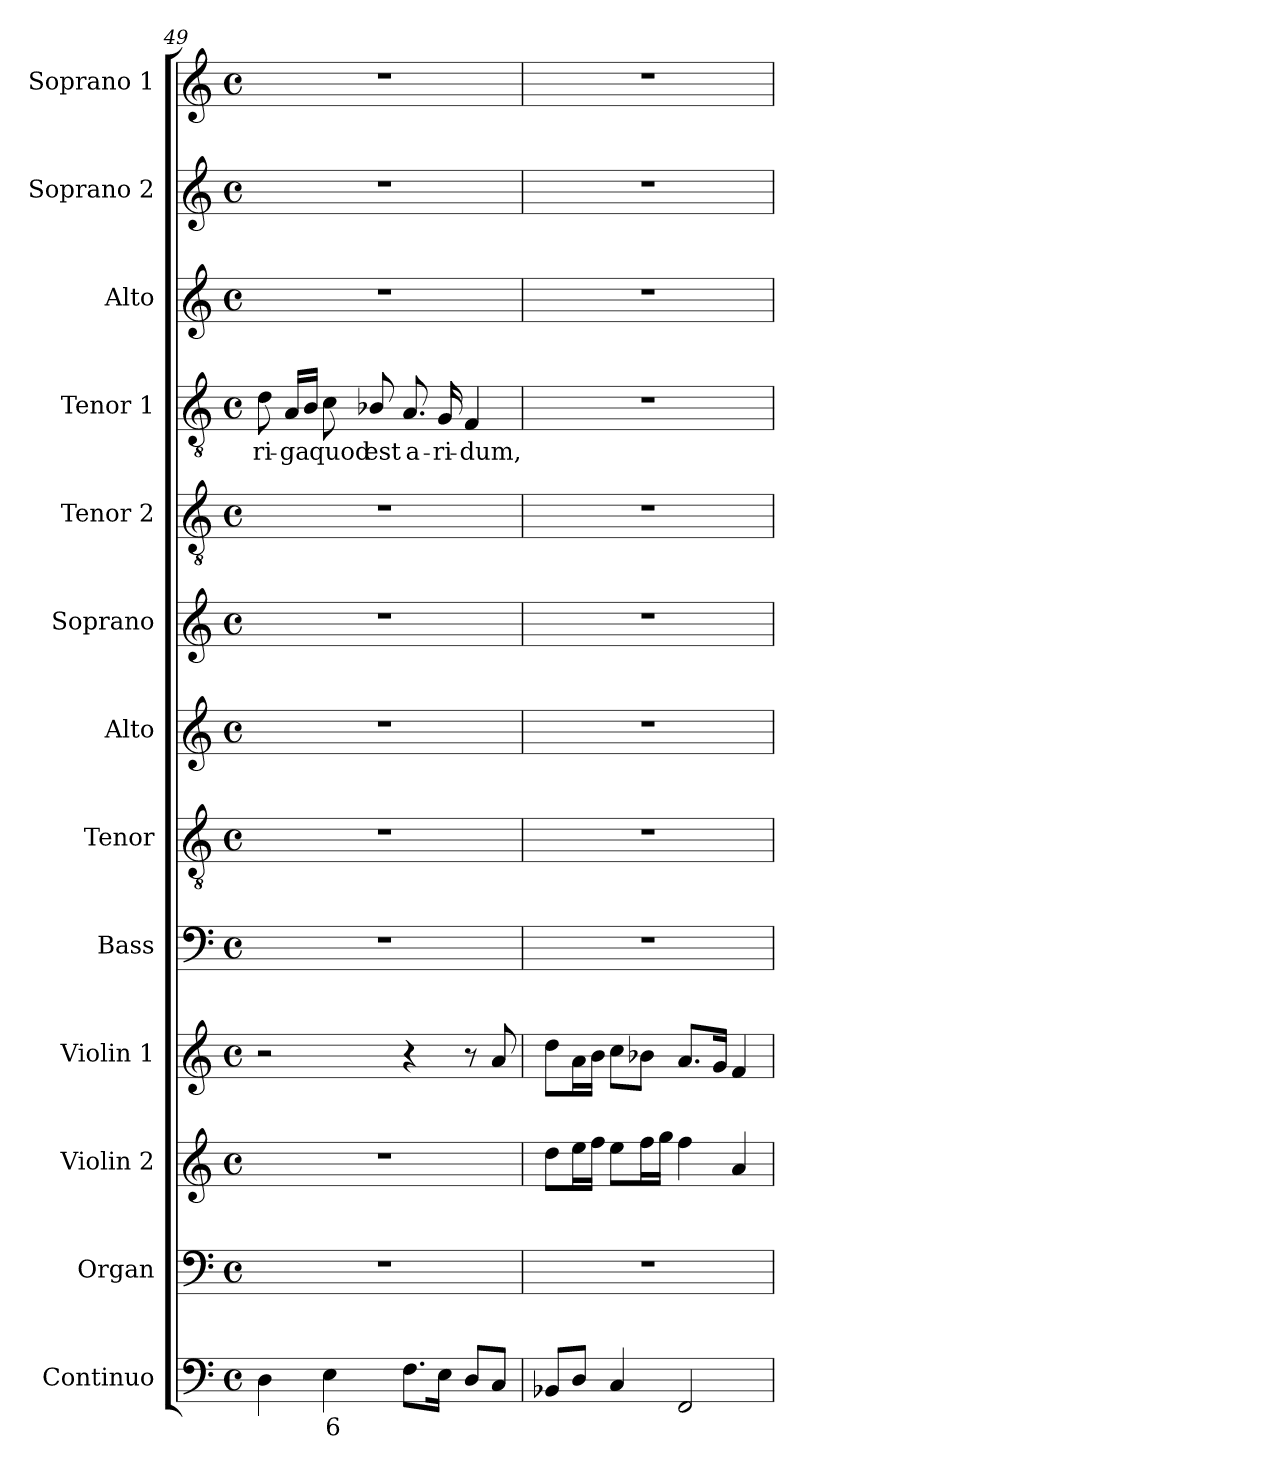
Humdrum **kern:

**kern	**text	**kern	**kern	**kern	**kern	**kern	**kern	**kern	**kern	**kern	**text	**kern	**kern	**kern
*part13	*part13	*part12	*part11	*part10	*part9	*part8	*part7	*part6	*part5	*part4	*part4	*part3	*part2	*part1
*staff13	*staff13	*staff12	*staff11	*staff10	*staff9	*staff8	*staff7	*staff6	*staff5	*staff4	*staff4	*staff3	*staff2	*staff1
*I"Continuo	*	*I"Organ	*I"Violin 2	*I"Violin 1	*I"Bass	*I"Tenor	*I"Alto	*I"Soprano	*I"Tenor 2	*I"Tenor 1	*	*I"Alto	*I"Soprano 2	*I"Soprano 1
*I'Cont.	*	*I'Org.	*I'Vln. 2	*I'Vln. 1	*I'B.	*I'T.	*I'A.	*I'S.	*I'T2.	*I'T1.	*	*I'A.	*I'S2.	*I'S1.
*clefF4	*	*clefF4	*clefG2	*clefG2	*clefF4	*clefGv2	*clefG2	*clefG2	*clefGv2	*clefGv2	*	*clefG2	*clefG2	*clefG2
*	*	*	*	*	*	*ITrd7c12	*	*	*ITrd7c12	*ITrd7c12	*	*	*	*
*k[]	*	*k[]	*k[]	*k[]	*k[]	*k[]	*k[]	*k[]	*k[]	*k[]	*	*k[]	*k[]	*k[]
*C:	*	*C:	*C:	*C:	*C:	*C:	*C:	*C:	*C:	*C:	*	*C:	*C:	*C:
*M4/4	*	*M4/4	*M4/4	*M4/4	*M4/4	*M4/4	*M4/4	*M4/4	*M4/4	*M4/4	*	*M4/4	*M4/4	*M4/4
*met(c)	*	*met(c)	*met(c)	*met(c)	*met(c)	*met(c)	*met(c)	*met(c)	*met(c)	*met(c)	*	*met(c)	*met(c)	*met(c)
=49	=49	=49	=49	=49	=49	=49	=49	=49	=49	=49	=49	=49	=49	=49
!	!	!	!	!	!	!	!	!	!	!	!LO:LY:b:color=#000000	!	!	!
4Di\	.	1r	1r	2r	1r	1r	1r	1r	1r	8Di\	ri-	1r	1r	1r
!	!	!	!	!	!	!	!	!	!	!	!LO:LY:b:color=#000000	!	!	!
.	.	.	.	.	.	.	.	.	.	16AAi/LL	-ga	.	.	.
.	.	.	.	.	.	.	.	.	.	16BBi/JJ	.	.	.	.
!	!LO:LY:b:color=#000000	!	!	!	!	!	!	!	!	!	!	!	!	!
!	!	!	!	!	!	!	!	!	!	!	!LO:LY:b:color=#000000	!	!	!
4Ei\	6	.	.	.	.	.	.	.	.	8Ci\	quod	.	.	.
!	!	!	!	!	!	!	!	!	!	!	!LO:LY:b:color=#000000	!	!	!
.	.	.	.	.	.	.	.	.	.	8BB-Xi/	est	.	.	.
!	!	!	!	!	!	!	!	!	!	!	!LO:LY:b:color=#000000	!	!	!
8.Fi\L	.	.	.	4r	.	.	.	.	.	8.AAi/	a-	.	.	.
!	!	!	!	!	!	!	!	!	!	!	!LO:LY:b:color=#000000	!	!	!
16Ei\Jk	.	.	.	.	.	.	.	.	.	16GGi/	-ri-	.	.	.
!	!	!	!	!	!	!	!	!	!	!	!LO:LY:b:color=#000000	!	!	!
8Di/L	.	.	.	8r	.	.	.	.	.	4FFi/	-dum,	.	.	.
8Ci/J	.	.	.	8ai/	.	.	.	.	.	.	.	.	.	.
=50	=50	=50	=50	=50	=50	=50	=50	=50	=50	=50	=50	=50	=50	=50
8BB-Xi/L	.	1r	8ddi\L	8ddi\L	1r	1r	1r	1r	1r	1r	.	1r	1r	1r
8Di/J	.	.	16eei\L	16ai\L	.	.	.	.	.	.	.	.	.	.
.	.	.	16ffi\JJ	16bi\JJ	.	.	.	.	.	.	.	.	.	.
4Ci/	.	.	8eei\L	8cci\L	.	.	.	.	.	.	.	.	.	.
.	.	.	16ffi\L	8b-Xi\J	.	.	.	.	.	.	.	.	.	.
.	.	.	16ggi\JJ	.	.	.	.	.	.	.	.	.	.	.
2FFi/	.	.	4ffi\	8.ai/L	.	.	.	.	.	.	.	.	.	.
.	.	.	.	16gi/Jk	.	.	.	.	.	.	.	.	.	.
.	.	.	4ai/	4fi/	.	.	.	.	.	.	.	.	.	.
=	=	=	=	=	=	=	=	=	=	=	=	=	=	=
*-	*-	*-	*-	*-	*-	*-	*-	*-	*-	*-	*-	*-	*-	*-
